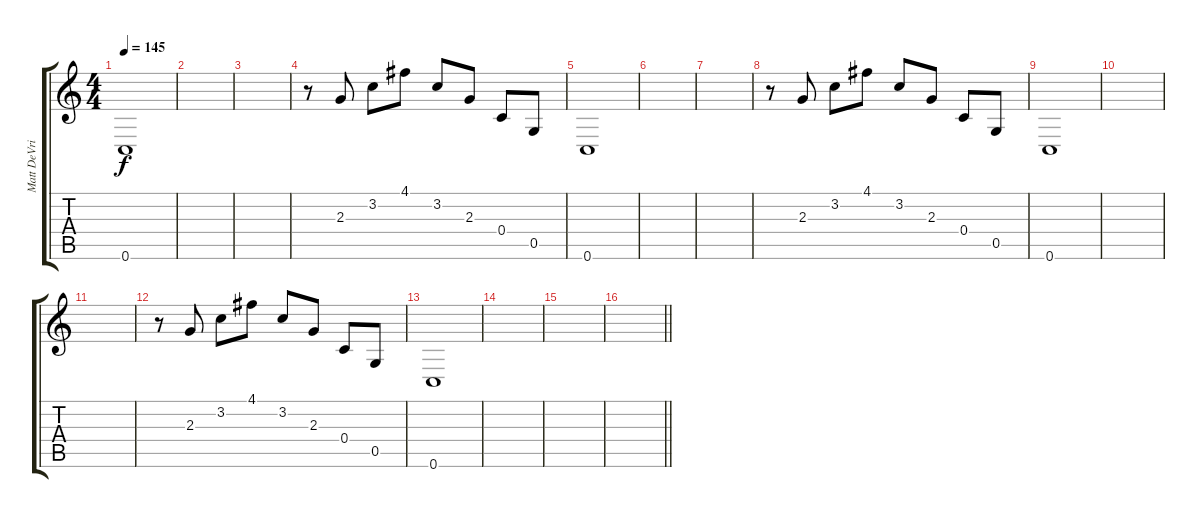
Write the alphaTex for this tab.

\track ("Matt DeVries" "Matt DeVri") {instrument distortionguitar}
\staff {score tabs}
\tuning (D4 A3 F3 C3 G2 C2) {hide}
\ts (4 4)
\tempo 145
\clef g2
\ks c
0.6.1{dy f} |
|
|
r.8 2.3.8 3.2.8 4.1.8 3.2.8 2.3.8 0.4.8 0.5.8 |
0.6.1 |
|
|
r.8 2.3.8 3.2.8 4.1.8 3.2.8 2.3.8 0.4.8 0.5.8 |
0.6.1 |
|
|
r.8 2.3.8 3.2.8 4.1.8 3.2.8 2.3.8 0.4.8 0.5.8 |
0.6.1 |
|
|
\barLineRight lightlight
